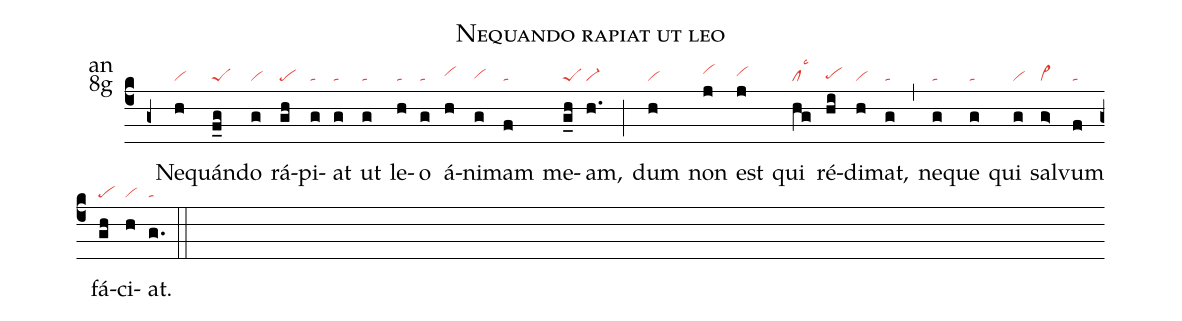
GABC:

name:Nequando rapiat ut leo;
office-part:an;
mode:8g;
nabc-lines:1;
%%
(c4) ~(g+)  Ne(h|vi)quán(f_g|peS)do(g|vi)
rá(gh|pe)pi(g|ta)at(g|ta) ut(g|ta) le(h|ta)o(g|ta) á(h|vihh)ni(g|vihg)mam(f|ta) me(g_h|peS)am,(h.|vi-) (;)
dum(h|vi) non(j|vihi) est(j|vihh) qui(hg|cllsc3) ré(hi|pehg)di(h|vi)mat,(g|ta) (,)
ne(g|ta)que(g|ta) qui(g|vi) sal(g>|vi>)vum(f|ta) fá(gh|pe)ci(h|vi)at.(g.|ta) (::)
